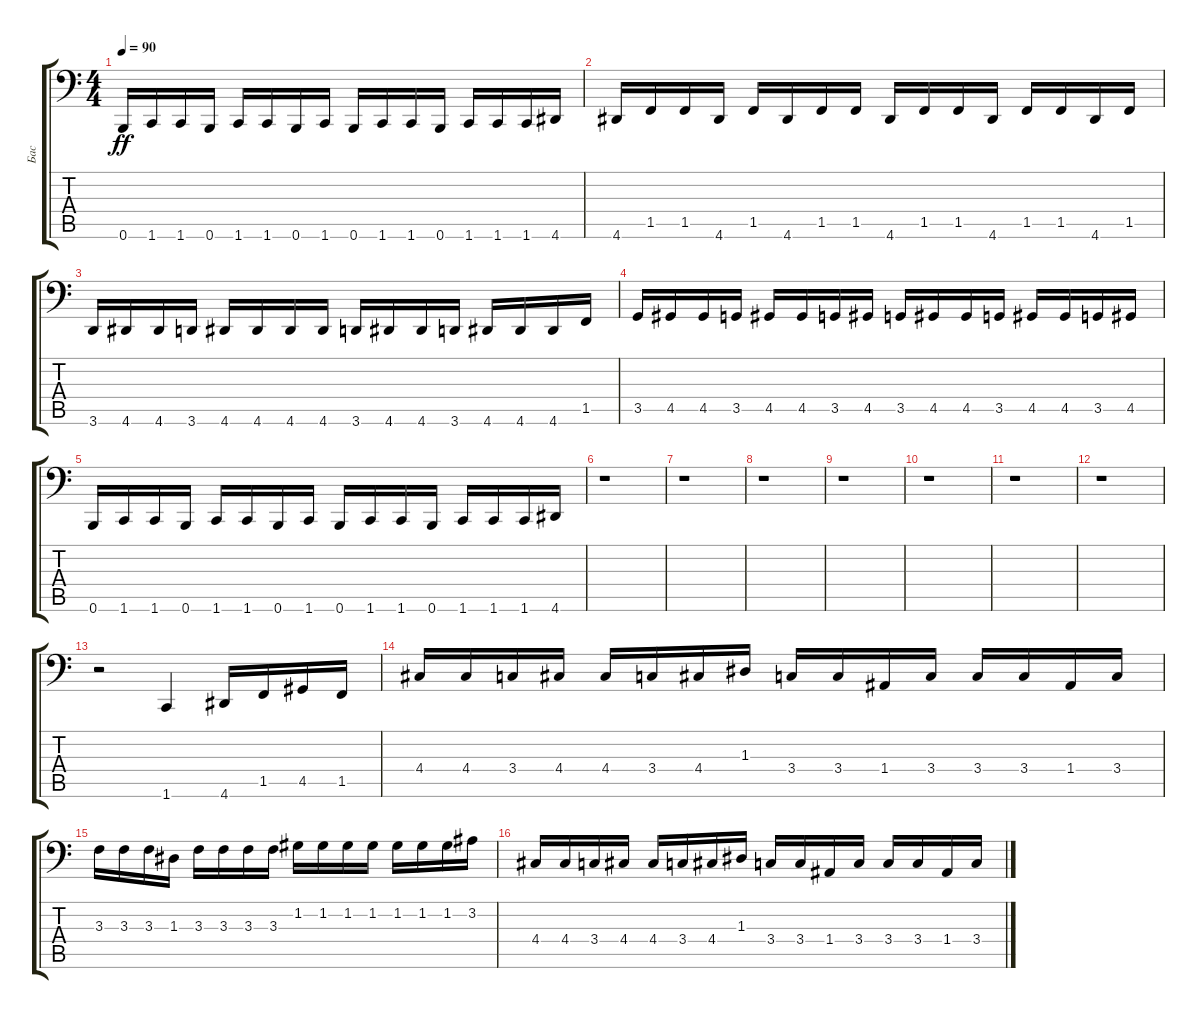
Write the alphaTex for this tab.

\track ("Бас" "Бас") {instrument electricbassfinger}
\staff {score tabs}
\tuning (C3 G2 D2 A1 E1 B0) {hide}
\ts (4 4)
\tempo 90
\clef f4
\ks c
0.6.16{dy ff} 1.6.16 1.6.16 0.6.16 1.6.16 1.6.16 0.6.16 1.6.16 0.6.16 1.6.16 1.6.16 0.6.16 1.6.16 1.6.16 1.6.16 4.6.16 |
4.6.16 1.5.16 1.5.16 4.6.16 1.5.16 4.6.16 1.5.16 1.5.16 4.6.16 1.5.16 1.5.16 4.6.16 1.5.16 1.5.16 4.6.16 1.5.16 |
3.6.16 4.6.16 4.6.16 3.6.16 4.6.16 4.6.16 4.6.16 4.6.16 3.6.16 4.6.16 4.6.16 3.6.16 4.6.16 4.6.16 4.6.16 1.5.16 |
3.5.16 4.5.16 4.5.16 3.5.16 4.5.16 4.5.16 3.5.16 4.5.16 3.5.16 4.5.16 4.5.16 3.5.16 4.5.16 4.5.16 3.5.16 4.5.16 |
0.6.16 1.6.16 1.6.16 0.6.16 1.6.16 1.6.16 0.6.16 1.6.16 0.6.16 1.6.16 1.6.16 0.6.16 1.6.16 1.6.16 1.6.16 4.6.16 |
r.1 |
r.1 |
r.1 |
r.1 |
r.1 |
r.1 |
r.1 |
r.2 1.6.4 4.6.16 1.5.16 4.5.16 1.5.16 |
4.4.16 4.4.16 3.4.16 4.4.16 4.4.16 3.4.16 4.4.16 1.3.16 3.4.16 3.4.16 1.4.16 3.4.16 3.4.16 3.4.16 1.4.16 3.4.16 |
3.3.16 3.3.16 3.3.16 1.3.16 3.3.16 3.3.16 3.3.16 3.3.16 1.2.16 1.2.16 1.2.16 1.2.16 1.2.16 1.2.16 1.2.16 3.2.16 |
4.4.16 4.4.16 3.4.16 4.4.16 4.4.16 3.4.16 4.4.16 1.3.16 3.4.16 3.4.16 1.4.16 3.4.16 3.4.16 3.4.16 1.4.16 3.4.16
